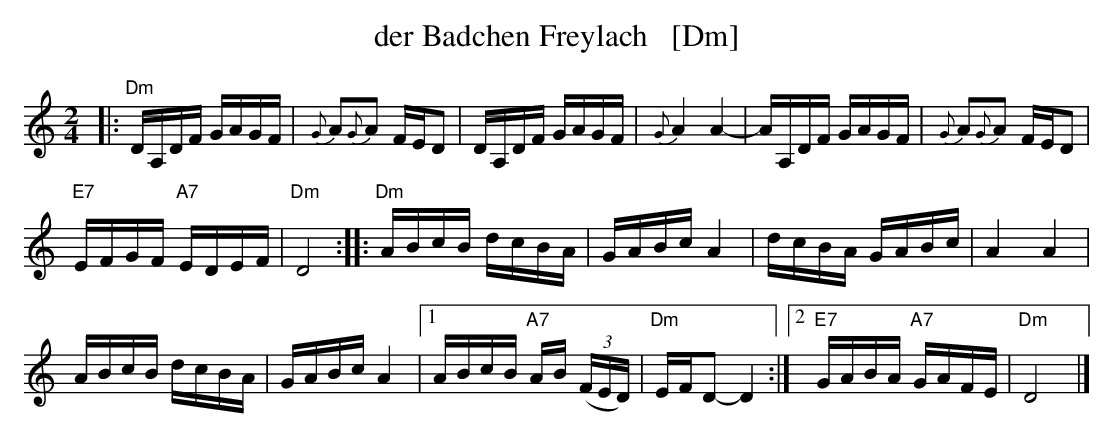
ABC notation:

X:1
T: der Badchen Freylach   [Dm]
M: 2/4
L: 1/16
K: ^G	% D Misheberach
|:\
"Dm"DA,DF GAGF | {G}A2{G}A2 FED2 |\
DA,DF GAGF | {G}A4 A4- |\
AA,DF GAGF | {G}A2{G}A2 FED2 |
"E7"EFGF "A7"EDEF | "Dm"D8 ::\
"Dm"ABcB dcBA | GABc A4 |\
dcBA GABc | A4 A4 |
ABcB dcBA | GABc A4 |\
[1 ABcB "A7"AB ((3FED) | "Dm"EFD2- D4 :|\
[2 "E7"GABA "A7"GAFE | "Dm"D8 |]
